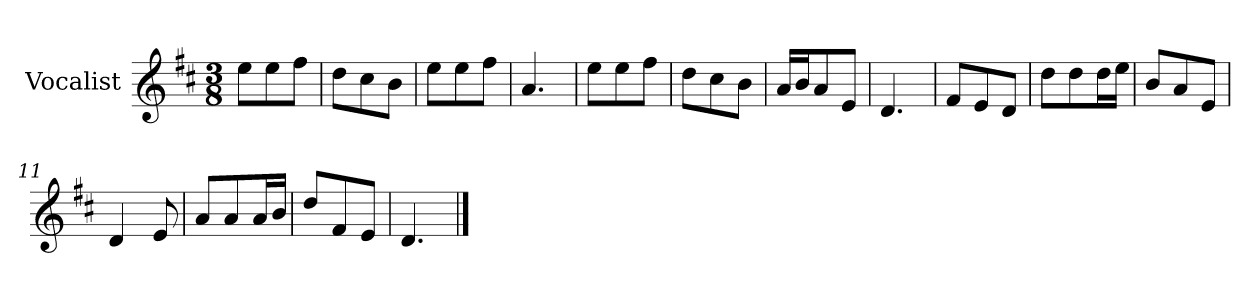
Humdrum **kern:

**kern
*part1
*staff1
*I"Vocalist
*k[f#c#]
*D:
*M3/8
=
8eeL
8ee
8ff#J
=1
8ddL
8cc#
8bJ
=2
8eeL
8ee
8ff#J
=3
4.a
=4
8eeL
8ee
8ff#J
=5
8ddL
8cc#
8bJ
=6
16aLL
16bJ
8a
8eJ
=7
4.d
=8
8f#L
8e
8dJ
=9
8ddL
8dd
16ddL
16eeJJ
=10
8bL
8a
8eJ
=11
4d
8e
=12
8aL
8a
16aL
16bJJ
=13
8ddL
8f#
8eJ
=14
4.d
==
*-
